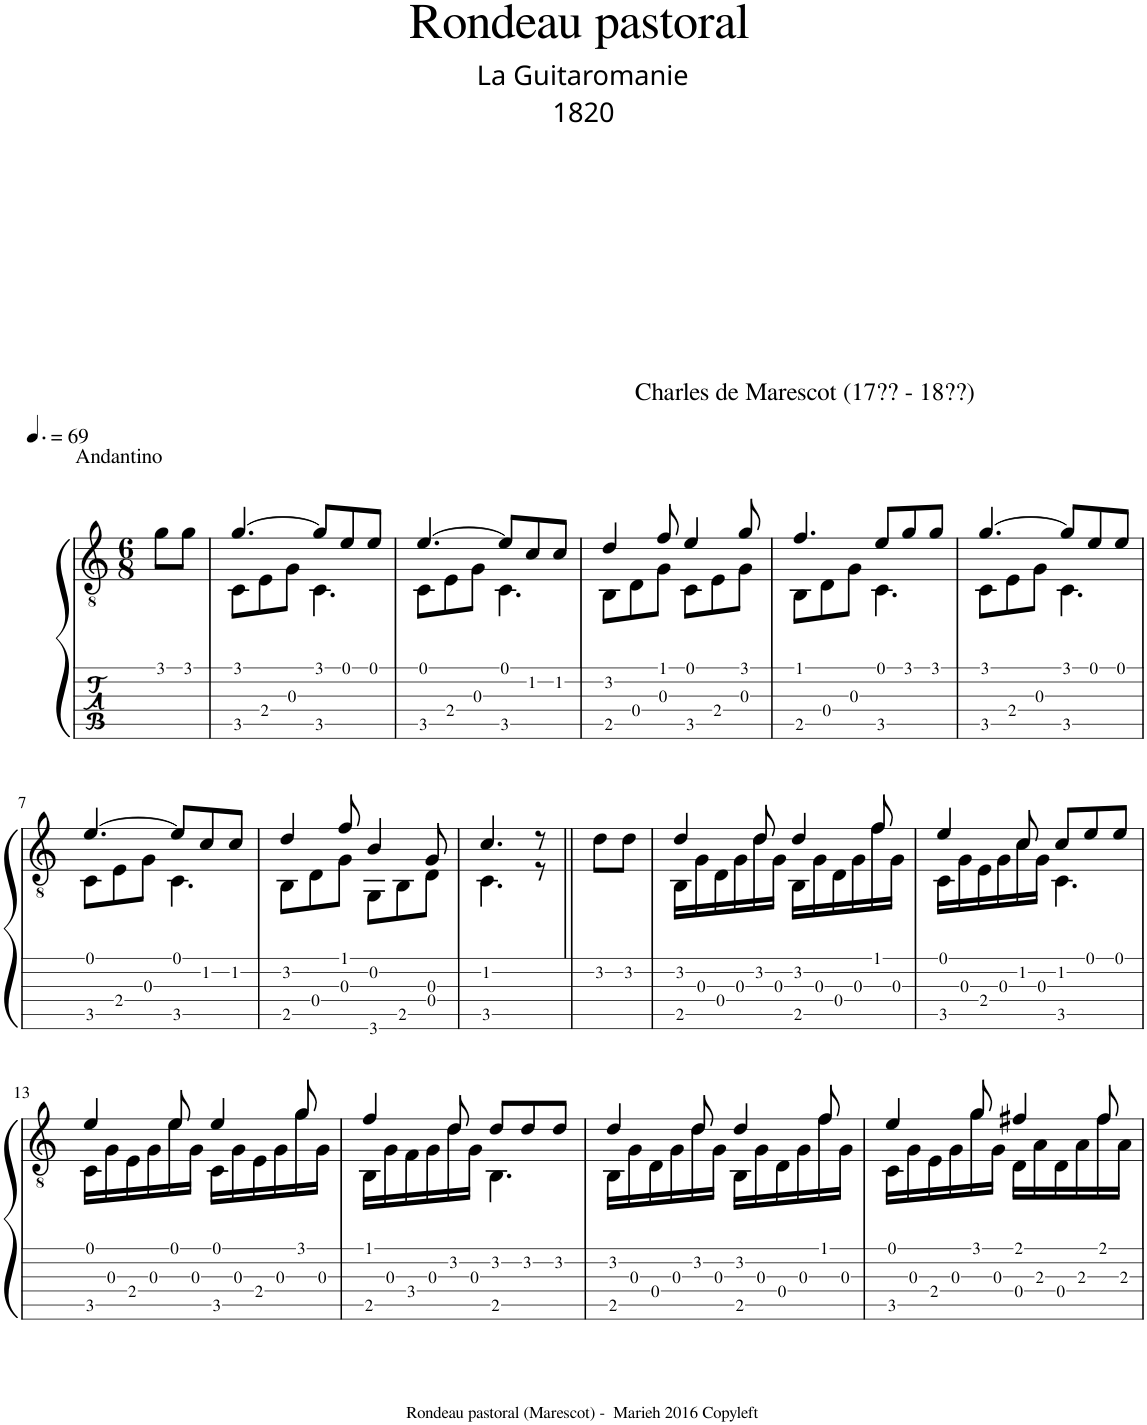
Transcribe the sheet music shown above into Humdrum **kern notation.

**kern	**kern
*part2	*part1
*staff2	*staff1
*I"Guitare classique [Tablature]	*I"Guitare classique
*stria6	*
*	*clefGv2
*k[]	*k[]
*M6/8	*M6/8
*MM104	*MM104
=1	=1
!	!LO:TX:a:t=Andantino
8gL	8g\L
8gJ	8g\J
=2	=2
*^	*^
[4.g	8CL	[4.g/	8C\L
.	8E	.	8E\
.	8GJ	.	8G\J
8gL]	4.C	8g/L]	4.C\
8e	.	8e/	.
8eJ	.	8e/J	.
=3	=3	=3	=3
[4.e	8CL	[4.e/	8C\L
.	8E	.	8E\
.	8GJ	.	8G\J
8eL]	4.C	8e/L]	4.C\
8c	.	8c/	.
8cJ	.	8c/J	.
=4	=4	=4	=4
4d	8BBL	4d/	8BB\L
.	8D	.	8D\
8f	8GJ	8f/	8G\J
4e	8CL	4e/	8C\L
.	8E	.	8E\
8g	8GJ	8g/	8G\J
=5	=5	=5	=5
4.f	8BBL	4.f/	8BB\L
.	8D	.	8D\
.	8GJ	.	8G\J
8eL	4.C	8e/L	4.C\
8g	.	8g/	.
8gJ	.	8g/J	.
=6	=6	=6	=6
[4.g	8CL	[4.g/	8C\L
.	8E	.	8E\
.	8GJ	.	8G\J
8gL]	4.C	8g/L]	4.C\
8e	.	8e/	.
8eJ	.	8e/J	.
!!LO:LB:g=z	!!
=7	=7	=7	=7
[4.e	8CL	[4.e/	8C\L
.	8E	.	8E\
.	8GJ	.	8G\J
8eL]	4.C	8e/L]	4.C\
8c	.	8c/	.
8cJ	.	8c/J	.
=8	=8	=8	=8
4d	8BBL	4d/	8BB\L
.	8D	.	8D\
8f	8GJ	8f/	8G\J
4B	8GGL	4B/	8GG\L
.	8BB	.	8BB\
8G	8DJ	8G/	8D\J
=9	=9	=9	=9
4.c	4.C	4.c/	4.C\
8r	8r	8r	8r
*v	*v	*	*
*	*v	*v
=10||	=10||
8dL	8d\L
8dJ	8d\J
=11	=11
*^	*^
4d	16BBLL	4d/	16BB\LL
.	16G	.	16G\
.	16D	.	16D\
.	16GJJ	.	16G\
8d	16r	8d/	16d\
.	16G	.	16G\JJ
4d	16BBLL	4d/	16BB\LL
.	16G	.	16G\
.	16D	.	16D\
.	16GJJ	.	16G\
8f	16r	8f/	16f\
.	16G	.	16G\JJ
=12	=12	=12	=12
4e	16CLL	4e/	16C\LL
.	16G	.	16G\
.	16E	.	16E\
.	16GJJ	.	16G\
8c	16r	8c/	16c\
.	16G	.	16G\JJ
8cL	4.C	8c/L	4.C\
8e	.	8e/	.
8eJ	.	8e/J	.
!!LO:LB:g=z	!!
=13	=13	=13	=13
4e	16CLL	4e/	16C\LL
.	16G	.	16G\
.	16E	.	16E\
.	16GJJ	.	16G\
8e	16r	8e/	16e\
.	16G	.	16G\JJ
4e	16CLL	4e/	16C\LL
.	16G	.	16G\
.	16E	.	16E\
.	16GJJ	.	16G\
8g	16r	8g/	16g\
.	16G	.	16G\JJ
=14	=14	=14	=14
4f	16BBLL	4f/	16BB\LL
.	16G	.	16G\
.	16F	.	16F\
.	16GJJ	.	16G\
8d	16r	8d/	16d\
.	16G	.	16G\JJ
8dL	4.BB	8d/L	4.BB\
8d	.	8d/	.
8dJ	.	8d/J	.
=15	=15	=15	=15
4d	16BBLL	4d/	16BB\LL
.	16G	.	16G\
.	16D	.	16D\
.	16GJJ	.	16G\
8d	16r	8d/	16d\
.	16G	.	16G\JJ
4d	16BBLL	4d/	16BB\LL
.	16G	.	16G\
.	16D	.	16D\
.	16GJJ	.	16G\
8f	16r	8f/	16f\
.	16G	.	16G\JJ
=16	=16	=16	=16
4e	16CLL	4e/	16C\LL
.	16G	.	16G\
.	16E	.	16E\
.	16GJJ	.	16G\
8g	16r	8g/	16g\
.	16G	.	16G\JJ
4f#X	16DLL	4f#X/	16D\LL
.	16A	.	16A\
.	16D	.	16D\
.	16AJJ	.	16A\
8f#	16r	8f#/	16f#\
.	16A	.	16A\JJ
*v	*v	*	*
*	*v	*v
=	=
*-	*-
